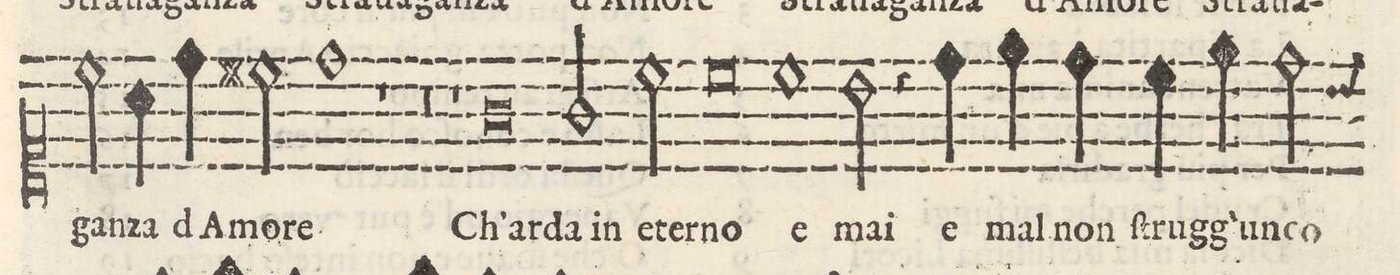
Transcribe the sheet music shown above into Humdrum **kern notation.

**kern	**text
*I"CANTO	*
*clefC1	*
*k[]	*
*met(C)	*
*M2/1	*
2cc\	-gan-
=47-	=47-
4a\	-za
4dd\	d`A-
2cc#X\	-mo-
1dd	-re
=48-	=48-
1r	.
0r	.
=49-	=49-
1r	.
=50-	=50-
0g	Ch`ar-
=51-	=51-
2g/	-da in
2ccny\	e-
0cc	-ter-
=52-	=52-
1cc	-no e
=53-	=53-
2b\	mai
4r	.
4dd\	e
4ee\	mai
4dd\	non
4cc\	ſtrug-
4ee\	-g`un
=54-	=54-
2dd\	co-
*custos:b	*
*-	*-
